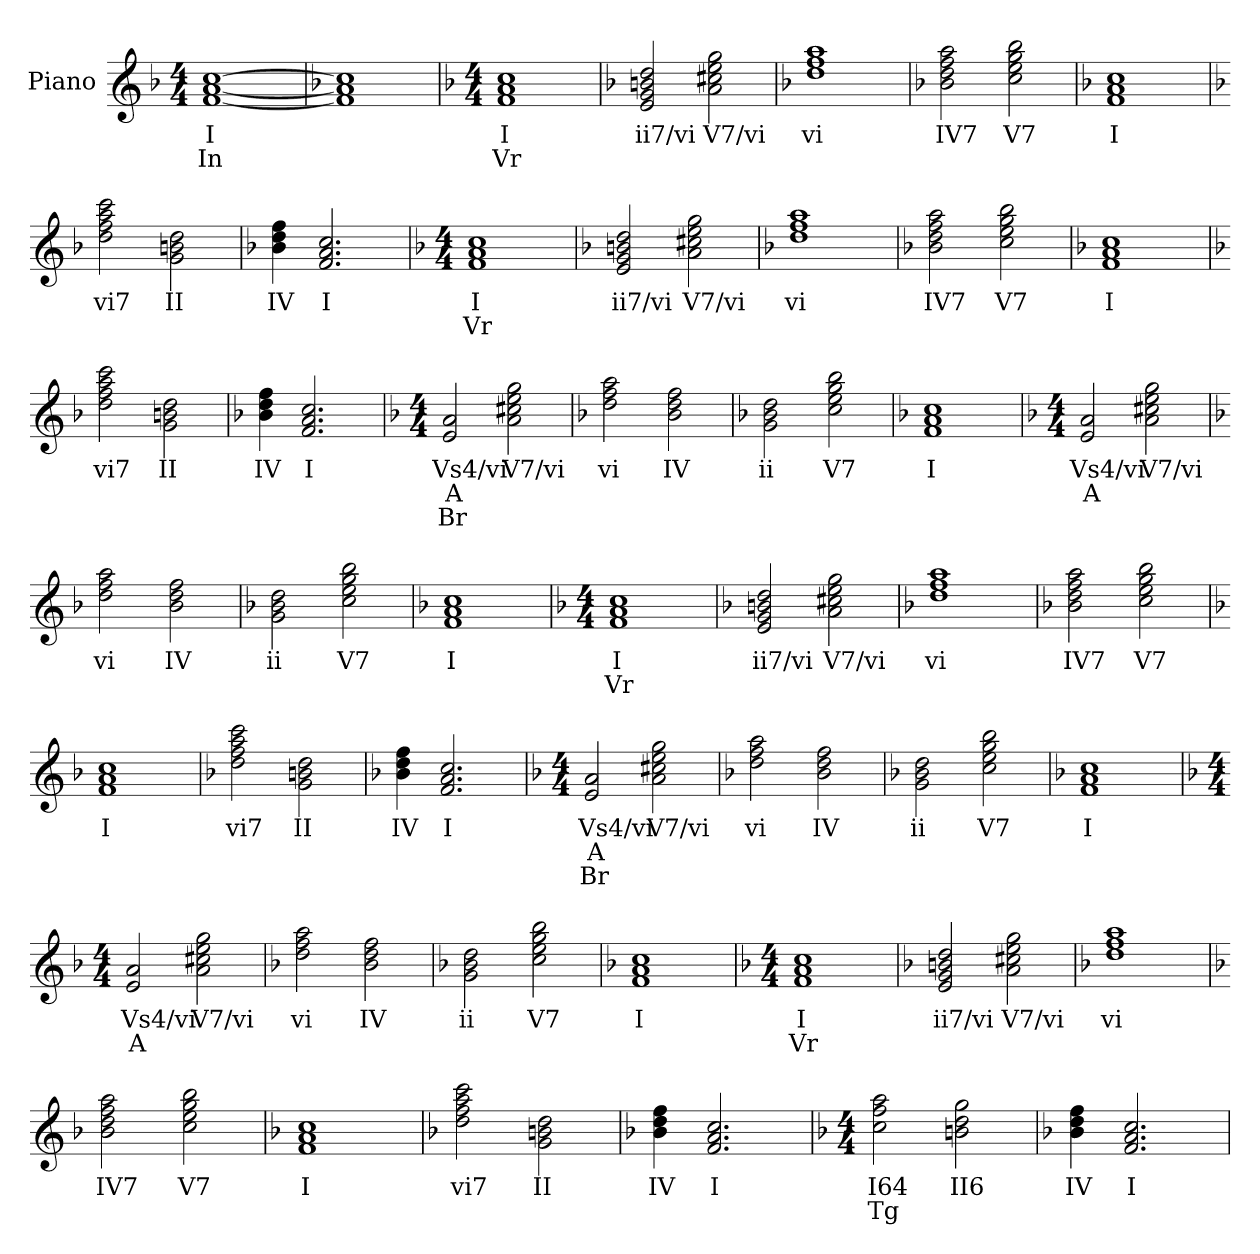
**kern	**text	**text	**text
*part1	*part1	*part1	*part1
*staff1	*staff1	*staff1	*staff1
*I"Piano	*	*	*
*I'Pno	*	*	*
*k[b-]	*	*	*
*F:	*	*	*
*M4/4	*	*	*
=	=	=	=
[1f [1a [1cc	I	In	.
=	=	=	=
*k[b-]	*	*	*
*F:	*	*	*
1f] 1a] 1cc]	.	.	.
=	=	=	=
*k[b-]	*	*	*
*F:	*	*	*
*M4/4	*	*	*
1f 1a 1cc	I	Vr	.
=	=	=	=
*k[b-]	*	*	*
*F:	*	*	*
2e 2g 2bn 2dd	ii7/vi	.	.
2a 2cc#X 2ee 2gg	V7/vi	.	.
=	=	=	=
*k[b-]	*	*	*
*F:	*	*	*
1dd 1ff 1aa	vi	.	.
=	=	=	=
*k[b-]	*	*	*
*F:	*	*	*
2b- 2dd 2ff 2aa	IV7	.	.
2cc 2ee 2gg 2bb-	V7	.	.
=	=	=	=
*k[b-]	*	*	*
*F:	*	*	*
1f 1a 1cc	I	.	.
=	=	=	=
*k[b-]	*	*	*
*F:	*	*	*
2dd 2ff 2aa 2ccc	vi7	.	.
2g 2bn 2dd	II	.	.
=	=	=	=
*k[b-]	*	*	*
*F:	*	*	*
4b- 4dd 4ff	IV	.	.
2.f 2.a 2.cc	I	.	.
=	=	=	=
*k[b-]	*	*	*
*F:	*	*	*
*M4/4	*	*	*
1f 1a 1cc	I	Vr	.
=	=	=	=
*k[b-]	*	*	*
*F:	*	*	*
2e 2g 2bn 2dd	ii7/vi	.	.
2a 2cc#X 2ee 2gg	V7/vi	.	.
=	=	=	=
*k[b-]	*	*	*
*F:	*	*	*
1dd 1ff 1aa	vi	.	.
=	=	=	=
*k[b-]	*	*	*
*F:	*	*	*
2b- 2dd 2ff 2aa	IV7	.	.
2cc 2ee 2gg 2bb-	V7	.	.
=	=	=	=
*k[b-]	*	*	*
*F:	*	*	*
1f 1a 1cc	I	.	.
=	=	=	=
*k[b-]	*	*	*
*F:	*	*	*
2dd 2ff 2aa 2ccc	vi7	.	.
2g 2bn 2dd	II	.	.
=	=	=	=
*k[b-]	*	*	*
*F:	*	*	*
4b- 4dd 4ff	IV	.	.
2.f 2.a 2.cc	I	.	.
=	=	=	=
*k[b-]	*	*	*
*F:	*	*	*
*M4/4	*	*	*
2e 2a	Vs4/vi	A	Br
2a 2cc#X 2ee 2gg	V7/vi	.	.
=	=	=	=
*k[b-]	*	*	*
*F:	*	*	*
2dd 2ff 2aa	vi	.	.
2b- 2dd 2ff	IV	.	.
=	=	=	=
*k[b-]	*	*	*
*F:	*	*	*
2g 2b- 2dd	ii	.	.
2cc 2ee 2gg 2bb-	V7	.	.
=	=	=	=
*k[b-]	*	*	*
*F:	*	*	*
1f 1a 1cc	I	.	.
=	=	=	=
*k[b-]	*	*	*
*F:	*	*	*
*M4/4	*	*	*
2e 2a	Vs4/vi	A	.
2a 2cc#X 2ee 2gg	V7/vi	.	.
=	=	=	=
*k[b-]	*	*	*
*F:	*	*	*
2dd 2ff 2aa	vi	.	.
2b- 2dd 2ff	IV	.	.
=	=	=	=
*k[b-]	*	*	*
*F:	*	*	*
2g 2b- 2dd	ii	.	.
2cc 2ee 2gg 2bb-	V7	.	.
=	=	=	=
*k[b-]	*	*	*
*F:	*	*	*
1f 1a 1cc	I	.	.
=	=	=	=
*k[b-]	*	*	*
*F:	*	*	*
*M4/4	*	*	*
1f 1a 1cc	I	Vr	.
=	=	=	=
*k[b-]	*	*	*
*F:	*	*	*
2e 2g 2bn 2dd	ii7/vi	.	.
2a 2cc#X 2ee 2gg	V7/vi	.	.
=	=	=	=
*k[b-]	*	*	*
*F:	*	*	*
1dd 1ff 1aa	vi	.	.
=	=	=	=
*k[b-]	*	*	*
*F:	*	*	*
2b- 2dd 2ff 2aa	IV7	.	.
2cc 2ee 2gg 2bb-	V7	.	.
=	=	=	=
*k[b-]	*	*	*
*F:	*	*	*
1f 1a 1cc	I	.	.
=	=	=	=
*k[b-]	*	*	*
*F:	*	*	*
2dd 2ff 2aa 2ccc	vi7	.	.
2g 2bn 2dd	II	.	.
=	=	=	=
*k[b-]	*	*	*
*F:	*	*	*
4b- 4dd 4ff	IV	.	.
2.f 2.a 2.cc	I	.	.
=	=	=	=
*k[b-]	*	*	*
*F:	*	*	*
*M4/4	*	*	*
2e 2a	Vs4/vi	A	Br
2a 2cc#X 2ee 2gg	V7/vi	.	.
=	=	=	=
*k[b-]	*	*	*
*F:	*	*	*
2dd 2ff 2aa	vi	.	.
2b- 2dd 2ff	IV	.	.
=	=	=	=
*k[b-]	*	*	*
*F:	*	*	*
2g 2b- 2dd	ii	.	.
2cc 2ee 2gg 2bb-	V7	.	.
=	=	=	=
*k[b-]	*	*	*
*F:	*	*	*
1f 1a 1cc	I	.	.
=	=	=	=
*k[b-]	*	*	*
*F:	*	*	*
*M4/4	*	*	*
2e 2a	Vs4/vi	A	.
2a 2cc#X 2ee 2gg	V7/vi	.	.
=	=	=	=
*k[b-]	*	*	*
*F:	*	*	*
2dd 2ff 2aa	vi	.	.
2b- 2dd 2ff	IV	.	.
=	=	=	=
*k[b-]	*	*	*
*F:	*	*	*
2g 2b- 2dd	ii	.	.
2cc 2ee 2gg 2bb-	V7	.	.
=	=	=	=
*k[b-]	*	*	*
*F:	*	*	*
1f 1a 1cc	I	.	.
=	=	=	=
*k[b-]	*	*	*
*F:	*	*	*
*M4/4	*	*	*
1f 1a 1cc	I	Vr	.
=	=	=	=
*k[b-]	*	*	*
*F:	*	*	*
2e 2g 2bn 2dd	ii7/vi	.	.
2a 2cc#X 2ee 2gg	V7/vi	.	.
=	=	=	=
*k[b-]	*	*	*
*F:	*	*	*
1dd 1ff 1aa	vi	.	.
=	=	=	=
*k[b-]	*	*	*
*F:	*	*	*
2b- 2dd 2ff 2aa	IV7	.	.
2cc 2ee 2gg 2bb-	V7	.	.
=	=	=	=
*k[b-]	*	*	*
*F:	*	*	*
1f 1a 1cc	I	.	.
=	=	=	=
*k[b-]	*	*	*
*F:	*	*	*
2dd 2ff 2aa 2ccc	vi7	.	.
2g 2bn 2dd	II	.	.
=	=	=	=
*k[b-]	*	*	*
*F:	*	*	*
4b- 4dd 4ff	IV	.	.
2.f 2.a 2.cc	I	.	.
=	=	=	=
*k[b-]	*	*	*
*F:	*	*	*
*M4/4	*	*	*
2cc 2ff 2aa	I64	Tg	.
2bn 2dd 2gg	II6	.	.
=	=	=	=
*k[b-]	*	*	*
*F:	*	*	*
4b- 4dd 4ff	IV	.	.
2.f 2.a 2.cc	I	.	.
=	=	=	=
*-	*-	*-	*-
